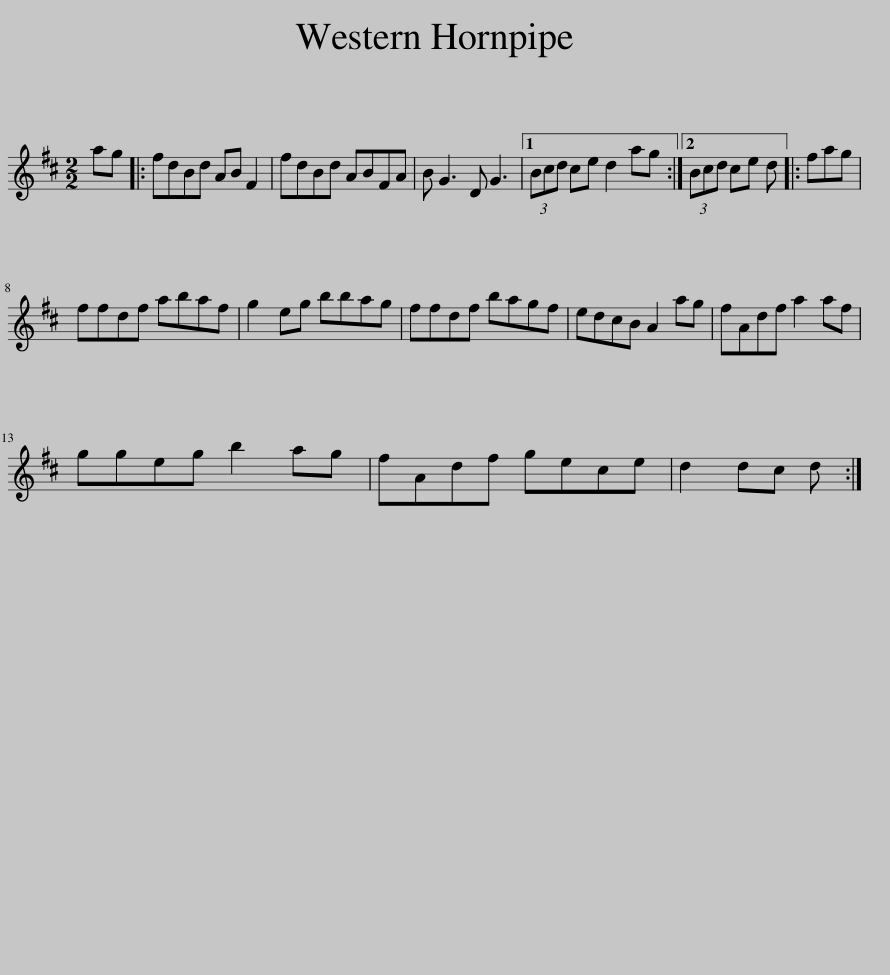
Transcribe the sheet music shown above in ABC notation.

X:1
L:1/8
M:2/2
I:linebreak $
K:D
V:1 treble
V:1
 ag |: fdBd AB F2 | fdBd ABFA | B G3 D G3 |1 (3Bcd ce d2 ag :|2 %5
 (3Bcd ce d |: fag |$ ffdf abaf | g2 eg bbag | ffdf bagf | %10
 edcB A2 ag | fAdf a2 af |$ ggeg b2 ag | fAdf gece | d2 dc d :| %15
